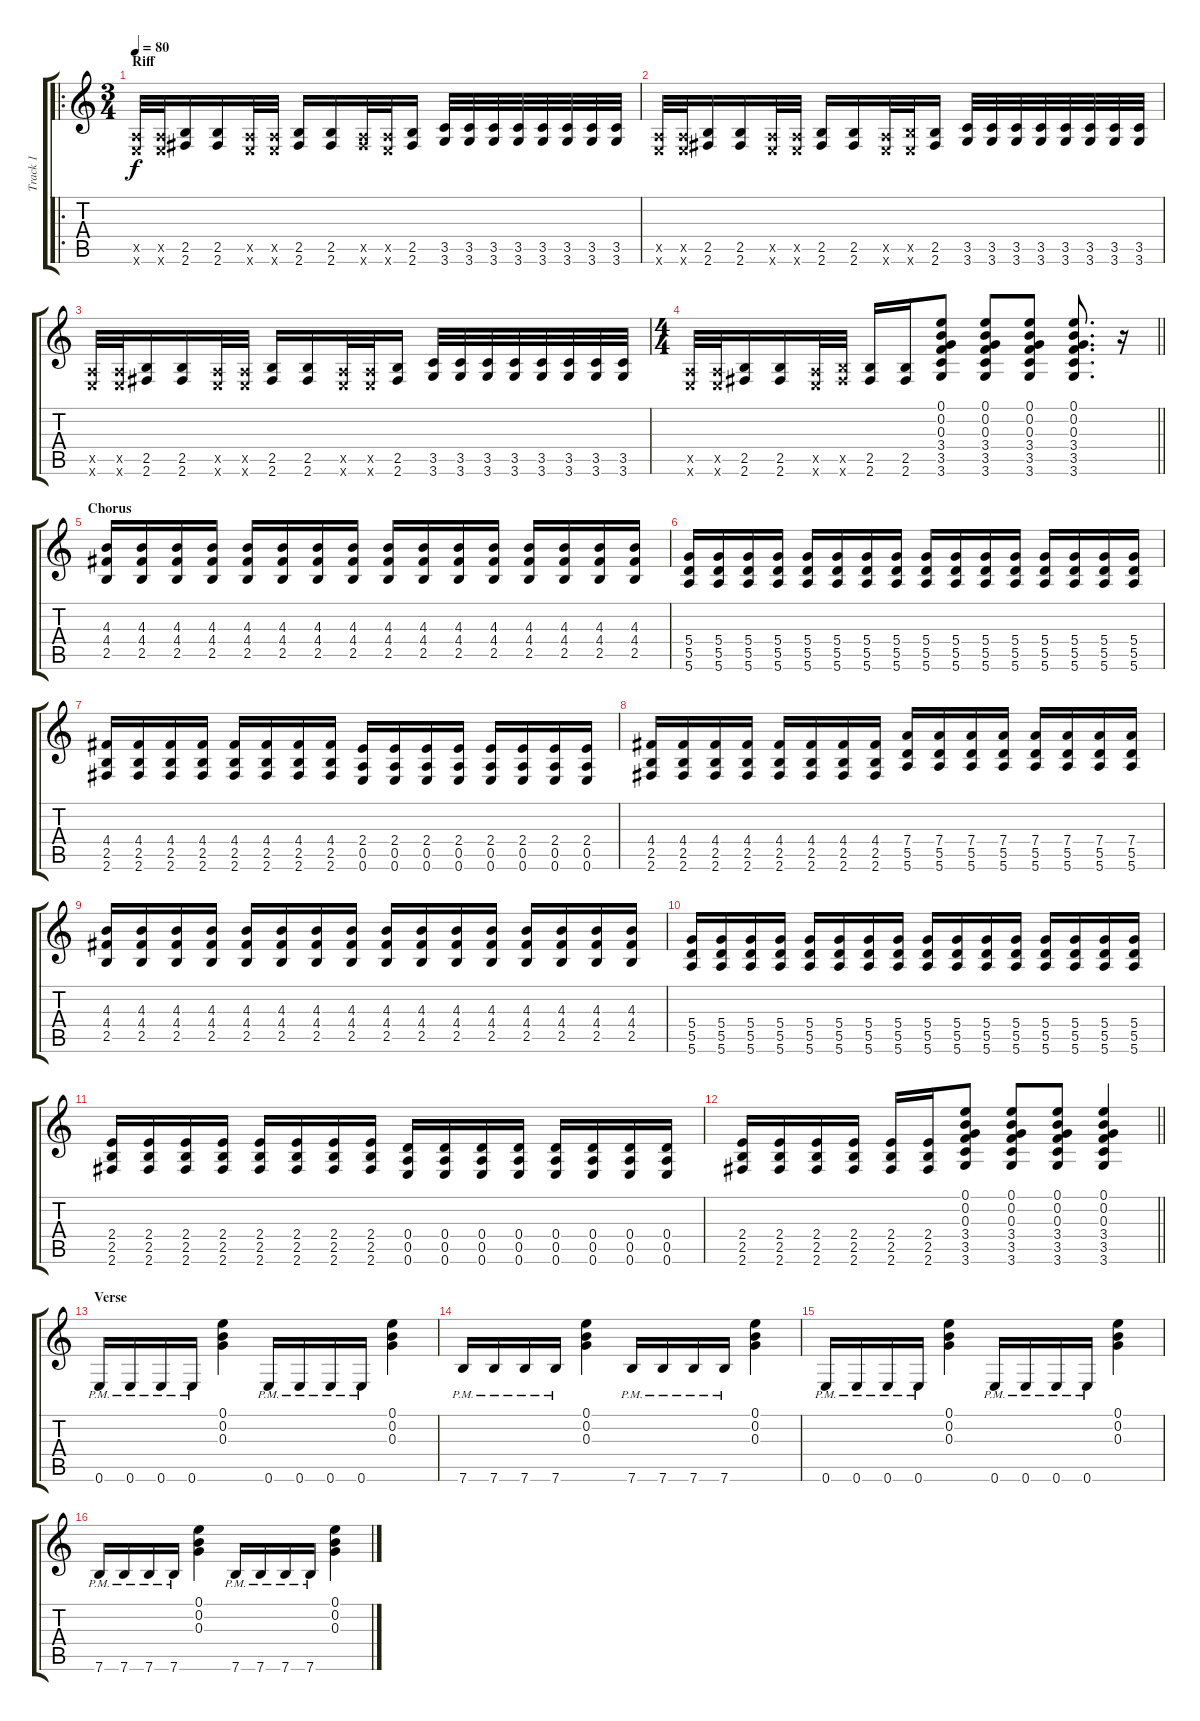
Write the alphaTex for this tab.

\track ("Track 1" "Track 1") {instrument distortionguitar}
\staff {score tabs}
\tuning (E4 B3 G3 D3 A2 E2) {hide}
\ro
\ts (3 4)
\section ("" "Riff")
\tempo 80
\clef g2
\ks c
(0.5{x} 0.6{x}).32{dy f} (0.5{x} 0.6{x}).32 (2.5 2.6).16 (2.5 2.6).16 (0.5{x} 0.6{x}).32 (0.5{x} 0.6{x}).32 (2.5 2.6).16 (2.5 2.6).16 (0.5{x} 2.6{x}).32 (0.5{x} 0.6{x}).32 (2.5 2.6).16 (3.5 3.6).32 (3.5 3.6).32 (3.5 3.6).32 (3.5 3.6).32 (3.5 3.6).32 (3.5 3.6).32 (3.5 3.6).32 (3.5 3.6).32 |
(0.5{x} 0.6{x}).32 (0.5{x} 0.6{x}).32 (2.5 2.6).16 (2.5 2.6).16 (0.5{x} 0.6{x}).32 (0.5{x} 0.6{x}).32 (2.5 2.6).16 (2.5 2.6).16 (0.5{x} 0.6{x}).32 (2.5{x} 0.6{x}).32 (2.5 2.6).16 (3.5 3.6).32 (3.5 3.6).32 (3.5 3.6).32 (3.5 3.6).32 (3.5 3.6).32 (3.5 3.6).32 (3.5 3.6).32 (3.5 3.6).32 |
(0.5{x} 0.6{x}).32 (0.5{x} 0.6{x}).32 (2.5 2.6).16 (2.5 2.6).16 (0.5{x} 0.6{x}).32 (0.5{x} 0.6{x}).32 (2.5 2.6).16 (2.5 2.6).16 (0.5{x} 0.6{x}).32 (0.5{x} 0.6{x}).32 (2.5 2.6).16 (3.5 3.6).32 (3.5 3.6).32 (3.5 3.6).32 (3.5 3.6).32 (3.5 3.6).32 (3.5 3.6).32 (3.5 3.6).32 (3.5 3.6).32 |
\ts (4 4)
\barLineRight lightlight
(0.5{x} 0.6{x}).32 (0.5{x} 0.6{x}).32 (2.5 2.6).16 (2.5 2.6).16 (0.5{x} 0.6{x}).32 (2.5{x} 2.6{x}).32 (2.5 2.6).16 (2.5 2.6).16 (0.1 0.2 0.3 3.4 3.5 3.6).8 (0.1 0.2 0.3 3.4 3.5 3.6).8 (0.1 0.2 0.3 3.4 3.5 3.6).8 (0.1 0.2 0.3 3.4 3.5 3.6).8{d} r.16 |
\section ("" "Chorus")
(4.3 4.4 2.5).16 (4.3 4.4 2.5).16 (4.3 4.4 2.5).16 (4.3 4.4 2.5).16 (4.3 4.4 2.5).16 (4.3 4.4 2.5).16 (4.3 4.4 2.5).16 (4.3 4.4 2.5).16 (4.3 4.4 2.5).16 (4.3 4.4 2.5).16 (4.3 4.4 2.5).16 (4.3 4.4 2.5).16 (4.3 4.4 2.5).16 (4.3 4.4 2.5).16 (4.3 4.4 2.5).16 (4.3 4.4 2.5).16 |
(5.4 5.5 5.6).16 (5.4 5.5 5.6).16 (5.4 5.5 5.6).16 (5.4 5.5 5.6).16 (5.4 5.5 5.6).16 (5.4 5.5 5.6).16 (5.4 5.5 5.6).16 (5.4 5.5 5.6).16 (5.4 5.5 5.6).16 (5.4 5.5 5.6).16 (5.4 5.5 5.6).16 (5.4 5.5 5.6).16 (5.4 5.5 5.6).16 (5.4 5.5 5.6).16 (5.4 5.5 5.6).16 (5.4 5.5 5.6).16 |
(4.4 2.5 2.6).16 (4.4 2.5 2.6).16 (4.4 2.5 2.6).16 (4.4 2.5 2.6).16 (4.4 2.5 2.6).16 (4.4 2.5 2.6).16 (4.4 2.5 2.6).16 (4.4 2.5 2.6).16 (2.4 0.5 0.6).16 (2.4 0.5 0.6).16 (2.4 0.5 0.6).16 (2.4 0.5 0.6).16 (2.4 0.5 0.6).16 (2.4 0.5 0.6).16 (2.4 0.5 0.6).16 (2.4 0.5 0.6).16 |
(4.4 2.5 2.6).16 (4.4 2.5 2.6).16 (4.4 2.5 2.6).16 (4.4 2.5 2.6).16 (4.4 2.5 2.6).16 (4.4 2.5 2.6).16 (4.4 2.5 2.6).16 (4.4 2.5 2.6).16 (7.4 5.5 5.6).16 (7.4 5.5 5.6).16 (7.4 5.5 5.6).16 (7.4 5.5 5.6).16 (7.4 5.5 5.6).16 (7.4 5.5 5.6).16 (7.4 5.5 5.6).16 (7.4 5.5 5.6).16 |
(4.3 4.4 2.5).16 (4.3 4.4 2.5).16 (4.3 4.4 2.5).16 (4.3 4.4 2.5).16 (4.3 4.4 2.5).16 (4.3 4.4 2.5).16 (4.3 4.4 2.5).16 (4.3 4.4 2.5).16 (4.3 4.4 2.5).16 (4.3 4.4 2.5).16 (4.3 4.4 2.5).16 (4.3 4.4 2.5).16 (4.3 4.4 2.5).16 (4.3 4.4 2.5).16 (4.3 4.4 2.5).16 (4.3 4.4 2.5).16 |
(5.4 5.5 5.6).16 (5.4 5.5 5.6).16 (5.4 5.5 5.6).16 (5.4 5.5 5.6).16 (5.4 5.5 5.6).16 (5.4 5.5 5.6).16 (5.4 5.5 5.6).16 (5.4 5.5 5.6).16 (5.4 5.5 5.6).16 (5.4 5.5 5.6).16 (5.4 5.5 5.6).16 (5.4 5.5 5.6).16 (5.4 5.5 5.6).16 (5.4 5.5 5.6).16 (5.4 5.5 5.6).16 (5.4 5.5 5.6).16 |
(2.4 2.5 2.6).16 (2.4 2.5 2.6).16 (2.4 2.5 2.6).16 (2.4 2.5 2.6).16 (2.4 2.5 2.6).16 (2.4 2.5 2.6).16 (2.4 2.5 2.6).16 (2.4 2.5 2.6).16 (0.4 0.5 0.6).16 (0.4 0.5 0.6).16 (0.4 0.5 0.6).16 (0.4 0.5 0.6).16 (0.4 0.5 0.6).16 (0.4 0.5 0.6).16 (0.4 0.5 0.6).16 (0.4 0.5 0.6).16 |
\barLineRight lightlight
(2.4 2.5 2.6).16 (2.4 2.5 2.6).16 (2.4 2.5 2.6).16 (2.4 2.5 2.6).16 (2.4 2.5 2.6).16 (2.4 2.5 2.6).16 (0.1 0.2 0.3 3.4 3.5 3.6).8 (0.1 0.2 0.3 3.4 3.5 3.6).8 (0.1 0.2 0.3 3.4 3.5 3.6).8 (0.1 0.2 0.3 3.4 3.5 3.6).4 |
\section ("" "Verse")
0.6{pm}.16 0.6{pm}.16 0.6{pm}.16 0.6{pm}.16 (0.1 0.2 0.3).4 0.6{pm}.16 0.6{pm}.16 0.6{pm}.16 0.6{pm}.16 (0.1 0.2 0.3).4 |
7.6{pm}.16 7.6{pm}.16 7.6{pm}.16 7.6{pm}.16 (0.1 0.2 0.3).4 7.6{pm}.16 7.6{pm}.16 7.6{pm}.16 7.6{pm}.16 (0.1 0.2 0.3).4 |
0.6{pm}.16 0.6{pm}.16 0.6{pm}.16 0.6{pm}.16 (0.1 0.2 0.3).4 0.6{pm}.16 0.6{pm}.16 0.6{pm}.16 0.6{pm}.16 (0.1 0.2 0.3).4 |
7.6{pm}.16 7.6{pm}.16 7.6{pm}.16 7.6{pm}.16 (0.1 0.2 0.3).4 7.6{pm}.16 7.6{pm}.16 7.6{pm}.16 7.6{pm}.16 (0.1 0.2 0.3).4
